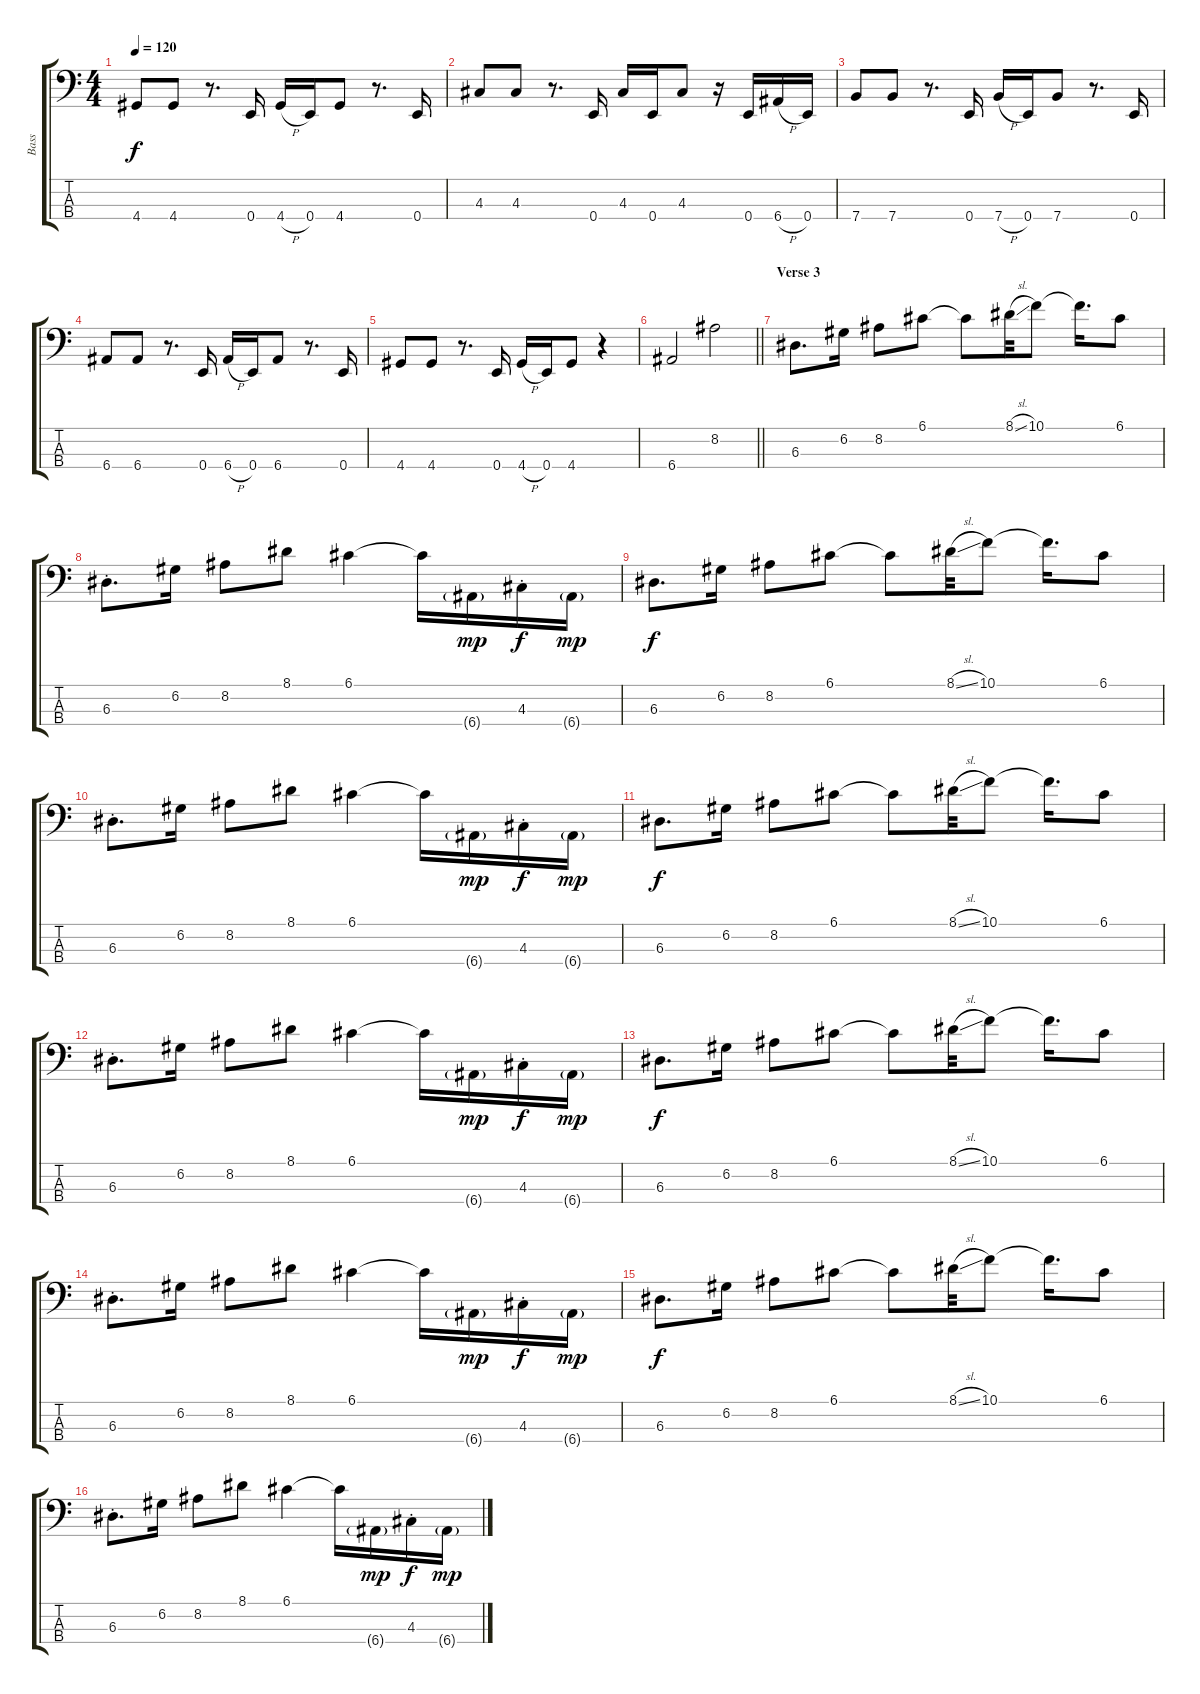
\track ("Bass" "Bass") {instrument electricbassfinger}
\staff {score tabs}
\tuning (G2 D2 A1 E1) {hide}
\ts (4 4)
\tempo 120
\clef f4
\ks c
4.4.8{dy f} 4.4.8 r.8{d} 0.4.16 4.4{h}.16 0.4.16 4.4.8 r.8{d} 0.4.16 |
4.3.8 4.3.8 r.8{d} 0.4.16 4.3.16 0.4.16 4.3.8 r.16 0.4.16 6.4{h}.16 0.4.16 |
7.4.8 7.4.8 r.8{d} 0.4.16 7.4{h}.16 0.4.16 7.4.8 r.8{d} 0.4.16 |
6.4.8 6.4.8 r.8{d} 0.4.16 6.4{h}.16 0.4.16 6.4.8 r.8{d} 0.4.16 |
4.4.8 4.4.8 r.8{d} 0.4.16 4.4{h}.16 0.4.16 4.4.8 r.4 |
\barLineRight lightlight
6.4.2 8.2.2 |
\section ("" "Verse 3")
6.3.8{d} 6.2.16 8.2.8 6.1.8 6.1{t}.8 8.1{sl}.32 10.1.8 10.1{t}.16{d} 6.1.8 |
6.3{st}.8{d} 6.2.16 8.2.8 8.1.8 6.1.4 6.1{t}.16 6.4{g}.16{dy mp} 4.3{st}.16{dy f} 6.4{g}.16{dy mp} |
6.3.8{d dy f} 6.2.16 8.2.8 6.1.8 6.1{t}.8 8.1{sl}.32 10.1.8 10.1{t}.16{d} 6.1.8 |
6.3{st}.8{d} 6.2.16 8.2.8 8.1.8 6.1.4 6.1{t}.16 6.4{g}.16{dy mp} 4.3{st}.16{dy f} 6.4{g}.16{dy mp} |
6.3.8{d dy f} 6.2.16 8.2.8 6.1.8 6.1{t}.8 8.1{sl}.32 10.1.8 10.1{t}.16{d} 6.1.8 |
6.3{st}.8{d} 6.2.16 8.2.8 8.1.8 6.1.4 6.1{t}.16 6.4{g}.16{dy mp} 4.3{st}.16{dy f} 6.4{g}.16{dy mp} |
6.3.8{d dy f} 6.2.16 8.2.8 6.1.8 6.1{t}.8 8.1{sl}.32 10.1.8 10.1{t}.16{d} 6.1.8 |
6.3{st}.8{d} 6.2.16 8.2.8 8.1.8 6.1.4 6.1{t}.16 6.4{g}.16{dy mp} 4.3{st}.16{dy f} 6.4{g}.16{dy mp} |
6.3.8{d dy f} 6.2.16 8.2.8 6.1.8 6.1{t}.8 8.1{sl}.32 10.1.8 10.1{t}.16{d} 6.1.8 |
6.3{st}.8{d} 6.2.16 8.2.8 8.1.8 6.1.4 6.1{t}.16 6.4{g}.16{dy mp} 4.3{st}.16{dy f} 6.4{g}.16{dy mp}
